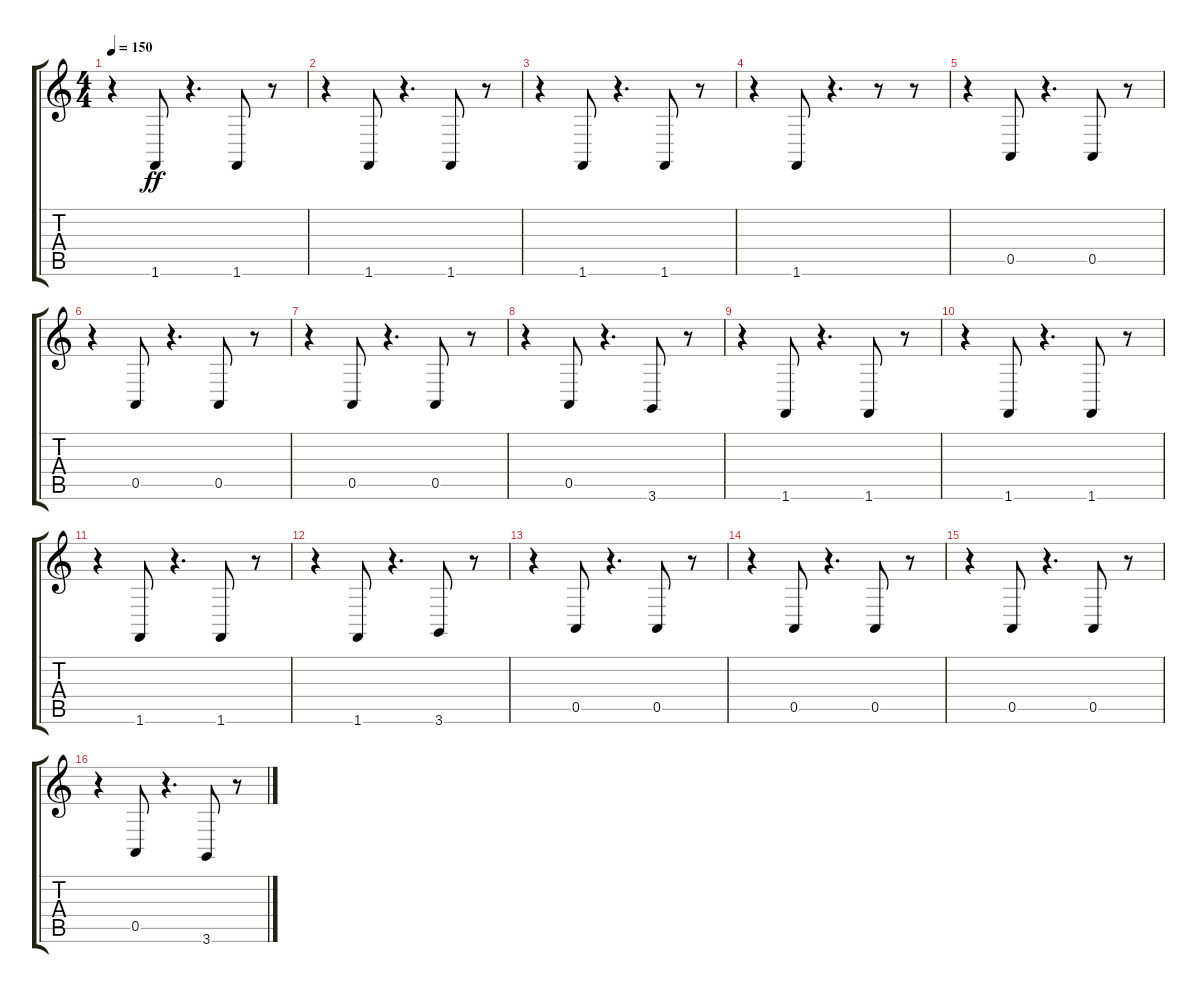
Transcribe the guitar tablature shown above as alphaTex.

\track "" {instrument choiraahs}
\staff {score tabs}
\tuning (E4 B3 G3 D3 A2 E2) {hide}
\ts (4 4)
\tempo 150
\clef g2
\ks c
r.4{dy ff} 1.6.8 r.4{d} 1.6.8 r.8 |
r.4 1.6.8 r.4{d} 1.6.8 r.8 |
r.4 1.6.8 r.4{d} 1.6.8 r.8 |
r.4 1.6.8 r.4{d} r.8 r.8 |
r.4 0.5.8 r.4{d} 0.5.8 r.8 |
r.4 0.5.8 r.4{d} 0.5.8 r.8 |
r.4 0.5.8 r.4{d} 0.5.8 r.8 |
r.4 0.5.8 r.4{d} 3.6.8 r.8 |
r.4 1.6.8 r.4{d} 1.6.8 r.8 |
r.4 1.6.8 r.4{d} 1.6.8 r.8 |
r.4 1.6.8 r.4{d} 1.6.8 r.8 |
r.4 1.6.8 r.4{d} 3.6.8 r.8 |
r.4 0.5.8 r.4{d} 0.5.8 r.8 |
r.4 0.5.8 r.4{d} 0.5.8 r.8 |
r.4 0.5.8 r.4{d} 0.5.8 r.8 |
r.4 0.5.8 r.4{d} 3.6.8 r.8
